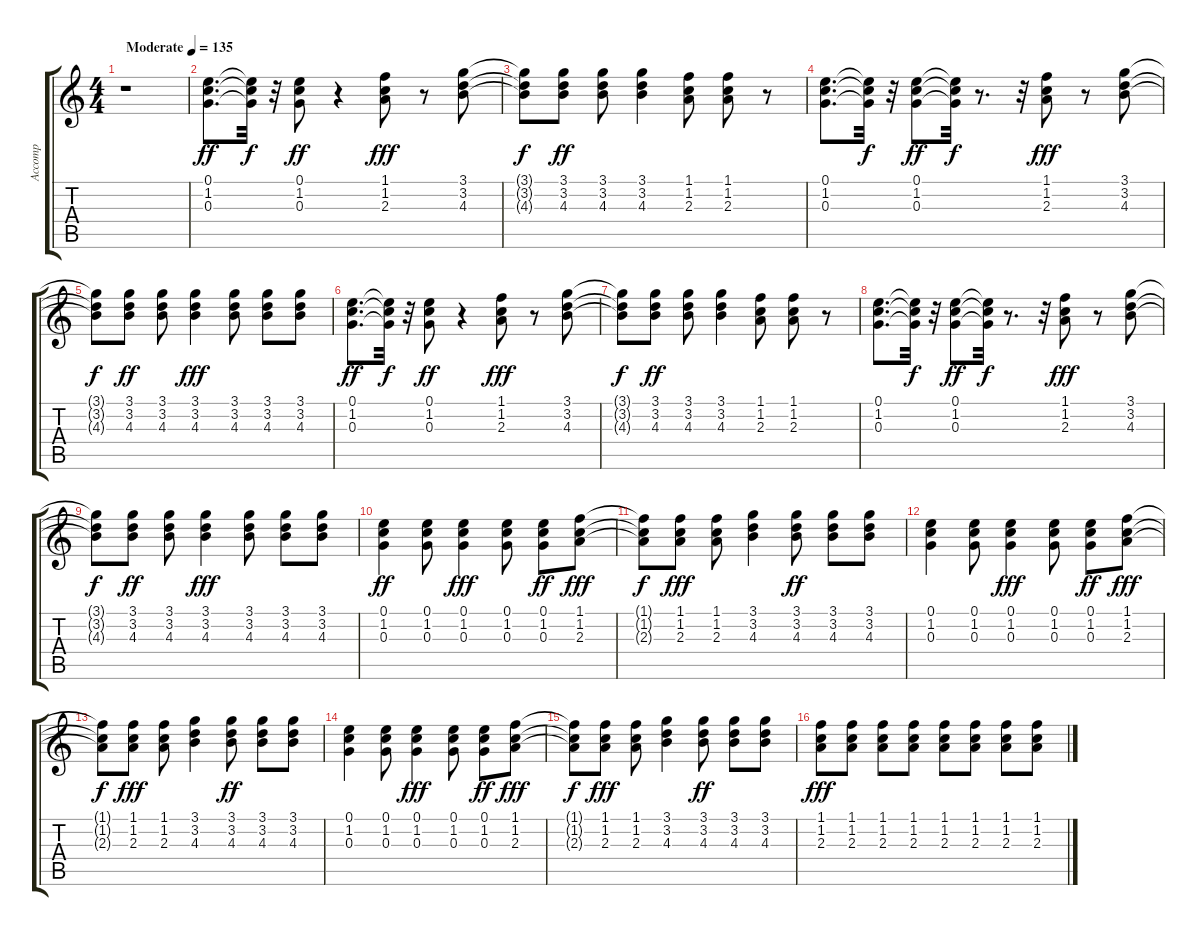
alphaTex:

\track ("Accomp" "Accomp") {instrument electricguitarjazz}
\staff {score tabs}
\tuning (E4 B3 G3 D3 A2 E2) {hide}
\ts (4 4)
\tempo (135 "Moderate")
\clef g2
\ks c
r.1{dy ff instrument electricguitarjazz} |
(0.1 1.2 0.3).8{d} (0.1{t} 1.2{t} 0.3{t}).32{dy f} r.32 (0.1 1.2 0.3).8{dy ff} r.4 (1.1 1.2 2.3).8{dy fff} r.8 (3.1 3.2 4.3).8 |
(3.1{t} 3.2{t} 4.3{t}).8{dy f} (3.1 3.2 4.3).8{dy ff} (3.1 3.2 4.3).8 (3.1 3.2 4.3).4 (1.1 1.2 2.3).8 (1.1 1.2 2.3).8 r.8 |
(0.1 1.2 0.3).8{d} (0.1{t} 1.2{t} 0.3{t}).32{dy f} r.32 (0.1 1.2 0.3).8{dy ff} (0.1{t} 1.2{t} 0.3{t}).32{dy f} r.8{d} r.32 (1.1 1.2 2.3).8{dy fff} r.8 (3.1 3.2 4.3).8 |
(3.1{t} 3.2{t} 4.3{t}).8{dy f} (3.1 3.2 4.3).8{dy ff} (3.1 3.2 4.3).8 (3.1 3.2 4.3).4{dy fff} (3.1 3.2 4.3).8 (3.1 3.2 4.3).8 (3.1 3.2 4.3).8 |
(0.1 1.2 0.3).8{d dy ff} (0.1{t} 1.2{t} 0.3{t}).32{dy f} r.32 (0.1 1.2 0.3).8{dy ff} r.4 (1.1 1.2 2.3).8{dy fff} r.8 (3.1 3.2 4.3).8 |
(3.1{t} 3.2{t} 4.3{t}).8{dy f} (3.1 3.2 4.3).8{dy ff} (3.1 3.2 4.3).8 (3.1 3.2 4.3).4 (1.1 1.2 2.3).8 (1.1 1.2 2.3).8 r.8 |
(0.1 1.2 0.3).8{d} (0.1{t} 1.2{t} 0.3{t}).32{dy f} r.32 (0.1 1.2 0.3).8{dy ff} (0.1{t} 1.2{t} 0.3{t}).32{dy f} r.8{d} r.32 (1.1 1.2 2.3).8{dy fff} r.8 (3.1 3.2 4.3).8 |
(3.1{t} 3.2{t} 4.3{t}).8{dy f} (3.1 3.2 4.3).8{dy ff} (3.1 3.2 4.3).8 (3.1 3.2 4.3).4{dy fff} (3.1 3.2 4.3).8 (3.1 3.2 4.3).8 (3.1 3.2 4.3).8 |
(0.1 1.2 0.3).4{dy ff} (0.1 1.2 0.3).8 (0.1 1.2 0.3).4{dy fff} (0.1 1.2 0.3).8 (0.1 1.2 0.3).8{dy ff} (1.1 1.2 2.3).8{dy fff} |
(1.1{t} 1.2{t} 2.3{t}).8{dy f} (1.1 1.2 2.3).8{dy fff} (1.1 1.2 2.3).8 (3.1 3.2 4.3).4 (3.1 3.2 4.3).8{dy ff} (3.1 3.2 4.3).8 (3.1 3.2 4.3).8 |
(0.1 1.2 0.3).4 (0.1 1.2 0.3).8 (0.1 1.2 0.3).4{dy fff} (0.1 1.2 0.3).8 (0.1 1.2 0.3).8{dy ff} (1.1 1.2 2.3).8{dy fff} |
(1.1{t} 1.2{t} 2.3{t}).8{dy f} (1.1 1.2 2.3).8{dy fff} (1.1 1.2 2.3).8 (3.1 3.2 4.3).4 (3.1 3.2 4.3).8{dy ff} (3.1 3.2 4.3).8 (3.1 3.2 4.3).8 |
(0.1 1.2 0.3).4 (0.1 1.2 0.3).8 (0.1 1.2 0.3).4{dy fff} (0.1 1.2 0.3).8 (0.1 1.2 0.3).8{dy ff} (1.1 1.2 2.3).8{dy fff} |
(1.1{t} 1.2{t} 2.3{t}).8{dy f} (1.1 1.2 2.3).8{dy fff} (1.1 1.2 2.3).8 (3.1 3.2 4.3).4 (3.1 3.2 4.3).8{dy ff} (3.1 3.2 4.3).8 (3.1 3.2 4.3).8 |
(1.1 1.2 2.3).8{dy fff} (1.1 1.2 2.3).8 (1.1 1.2 2.3).8 (1.1 1.2 2.3).8 (1.1 1.2 2.3).8 (1.1 1.2 2.3).8 (1.1 1.2 2.3).8 (1.1 1.2 2.3).8
